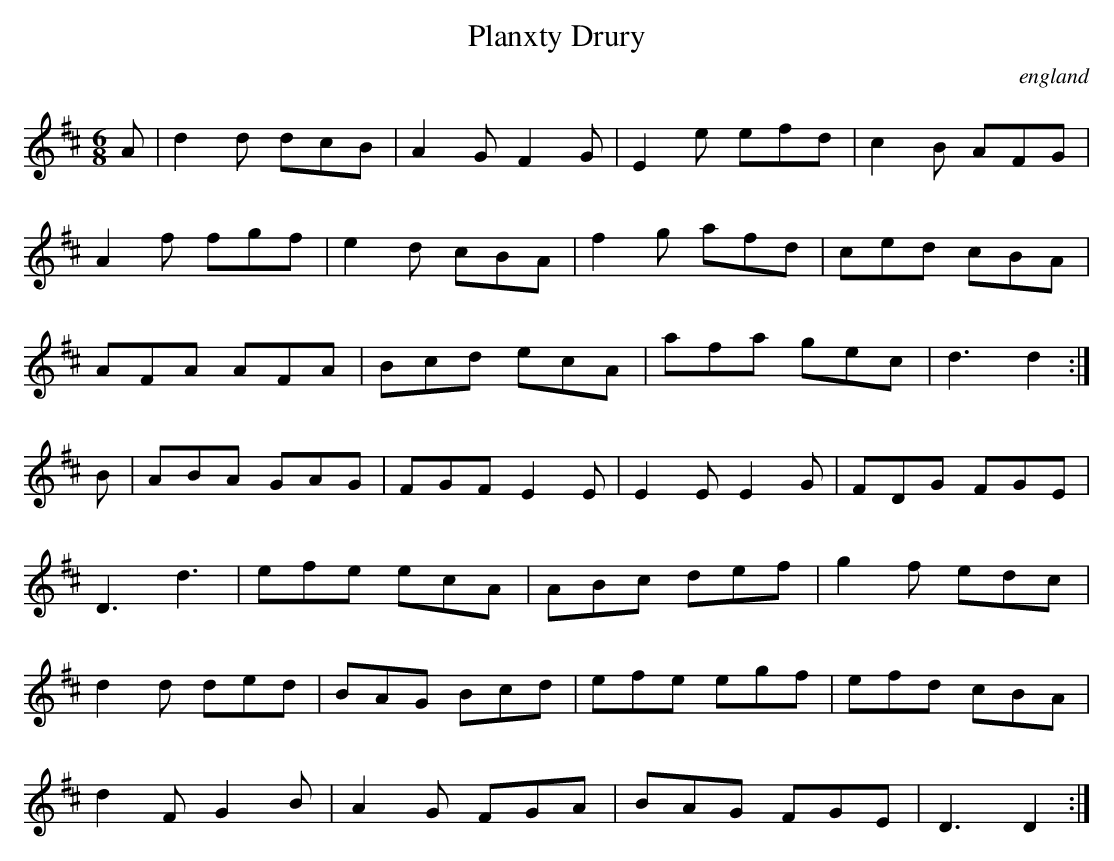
X:1
T:Planxty Drury
O:england
M:6/8
L:1/8
K:D Major
A|d2d dcB|A2G F2G|E2e efd|c2B AFG|
A2f fgf|e2d cBA|f2g afd|ced cBA|
AFA AFA|Bcd ecA|afa gec|d3 d2:|
B|ABA GAG|FGF E2E|E2E E2G|FDG FGE|
D3 d3|efe ecA|ABc def|g2f edc|
d2d ded|BAG Bcd|efe egf|efd cBA|
d2F G2B|A2G FGA|BAG FGE|D3 D2:|
